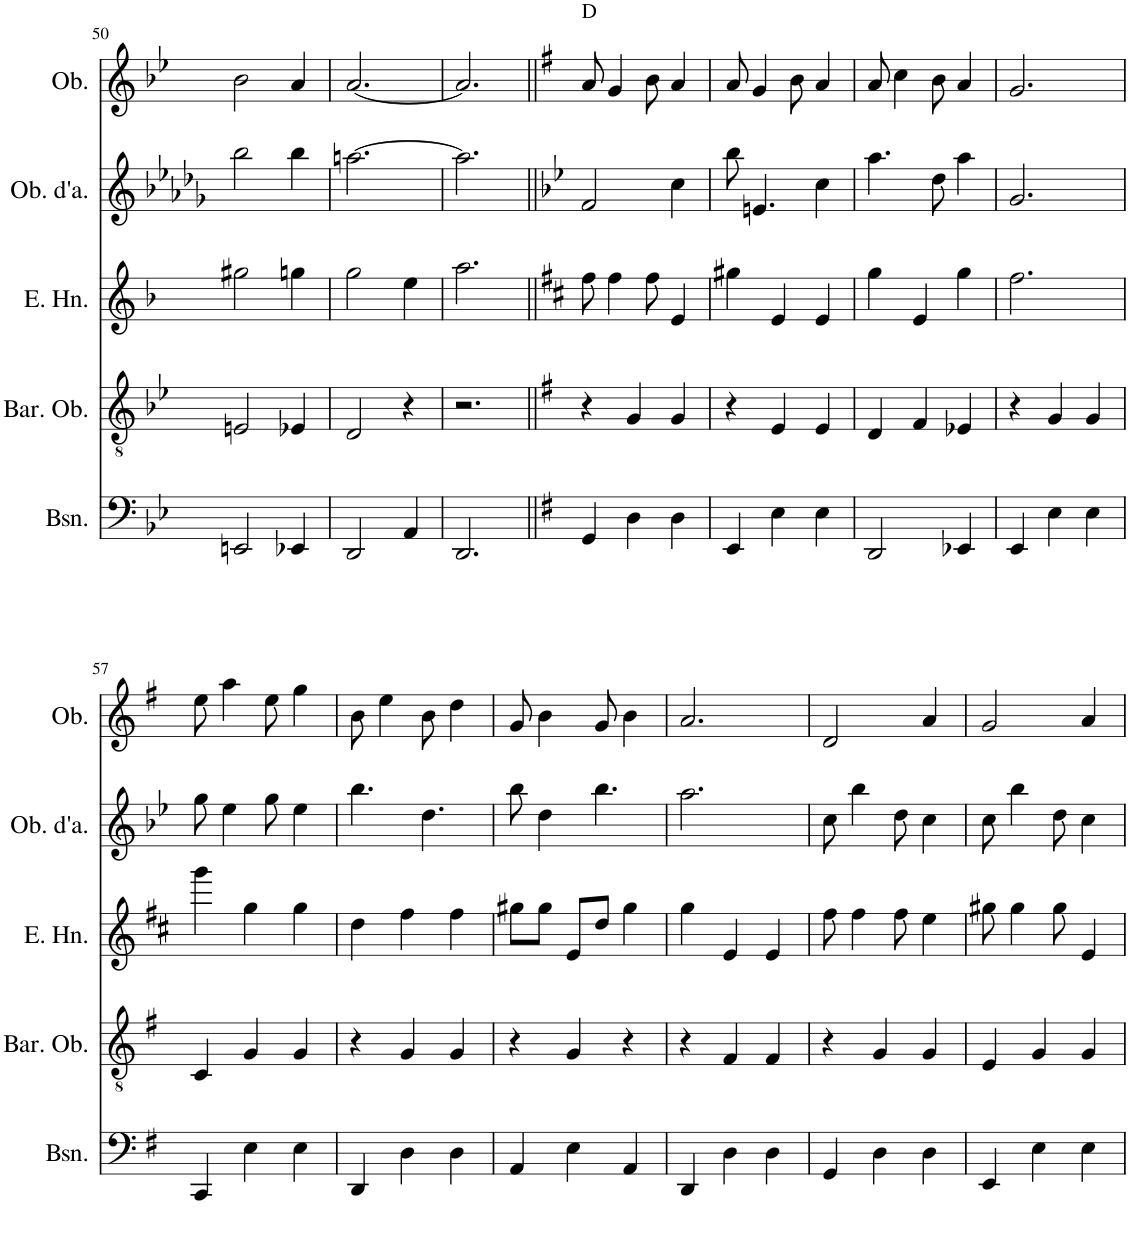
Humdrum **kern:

**kern	**kern	**kern	**kern	**kern
*part5	*part4	*part3	*part2	*part1
*staff5	*staff4	*staff3	*staff2	*staff1
*I"Bassoon	*I"Baritone Oboe	*I"English Horn	*I"Oboe d'amore	*I"Oboe
*I'Bsn.	*I'Bar. Ob.	*I'E. Hn.	*I'Ob. d'a.	*I'Ob.
!!LO:PB:g=z
*clefF4	*clefGv2	*clefG2	*clefG2	*clefG2
*	*	*Trd4c7	*Trd2c3	*
*k[b-e-]	*k[b-e-]	*k[b-]	*k[b-e-a-d-g-]	*k[b-e-]
*M3/4	*M3/4	*M3/4	*M3/4	*M3/4
=50	=50	=50	=50	=50
2EEn/	2En/	2gg#X\	2bb-\	2b-\
4EE-X/	4E-X/	4ggn\	4bb-\	4a/
=51	=51	=51	=51	=51
2DD/	2D/	2gg\	[2.aan\	[2.a/
4AA/	4r	4ee\	.	.
=52	=52	=52	=52	=52
2.DD/	2.r	2.aa\	2.aa\]	2.a/]
=53	=53	=53	=53	=53
*k[f#]	*k[f#]	*k[f#c#]	*k[b-e-]	*k[f#]
!	!	!	!	!LO:TX:a:t=D
4GG/	4r	8ff#\	2f/	8a/
.	.	4ff#\	.	4g/
4D\	4G/	.	.	.
.	.	8ff#\	.	8b\
4D\	4G/	4e/	4cc\	4a/
=54	=54	=54	=54	=54
4EE/	4r	4gg#X\	8bb-\	8a/
.	.	.	4.en/	4g/
4E\	4E/	4e/	.	.
.	.	.	.	8b\
4E\	4E/	4e/	4cc\	4a/
=55	=55	=55	=55	=55
2DD/	4D/	4gg\	4.aa\	8a/
.	.	.	.	4cc\
.	4F#/	4e/	.	.
.	.	.	8dd\	8b\
4EE-X/	4E-X/	4gg\	4aa\	4a/
=56	=56	=56	=56	=56
4EE/	4r	2.ff#\	2.g/	2.g/
4E\	4G/	.	.	.
4E\	4G/	.	.	.
!!LO:LB:g=z
=57	=57	=57	=57	=57
4CC/	4C/	4ggg\	8gg\	8ee\
.	.	.	4ee-\	4aa\
4E\	4G/	4gg\	.	.
.	.	.	8gg\	8ee\
4E\	4G/	4gg\	4ee-\	4gg\
=58	=58	=58	=58	=58
4DD/	4r	4dd\	4.bb-\	8b\
.	.	.	.	4ee\
4D\	4G/	4ff#\	.	.
.	.	.	4.dd\	8b\
4D\	4G/	4ff#\	.	4dd\
=59	=59	=59	=59	=59
4AA/	4r	8gg#X\L	8bb-\	8g/
.	.	8gg#\J	4dd\	4b\
4E\	4G/	8e/L	.	.
.	.	8dd/J	4.bb-\	8g/
4AA/	4r	4gg#\	.	4b\
=60	=60	=60	=60	=60
4DD/	4r	4gg\	2.aa\	2.a/
4D\	4F#/	4e/	.	.
4D\	4F#/	4e/	.	.
=61	=61	=61	=61	=61
4GG/	4r	8ff#\	8cc\	2d/
.	.	4ff#\	4bb-\	.
4D\	4G/	.	.	.
.	.	8ff#\	8dd\	.
4D\	4G/	4ee\	4cc\	4a/
=62	=62	=62	=62	=62
4EE/	4E/	8gg#X\	8cc\	2g/
.	.	4gg#\	4bb-\	.
4E\	4G/	.	.	.
.	.	8gg#\	8dd\	.
4E\	4G/	4e/	4cc\	4a/
=	=	=	=	=
*-	*-	*-	*-	*-
